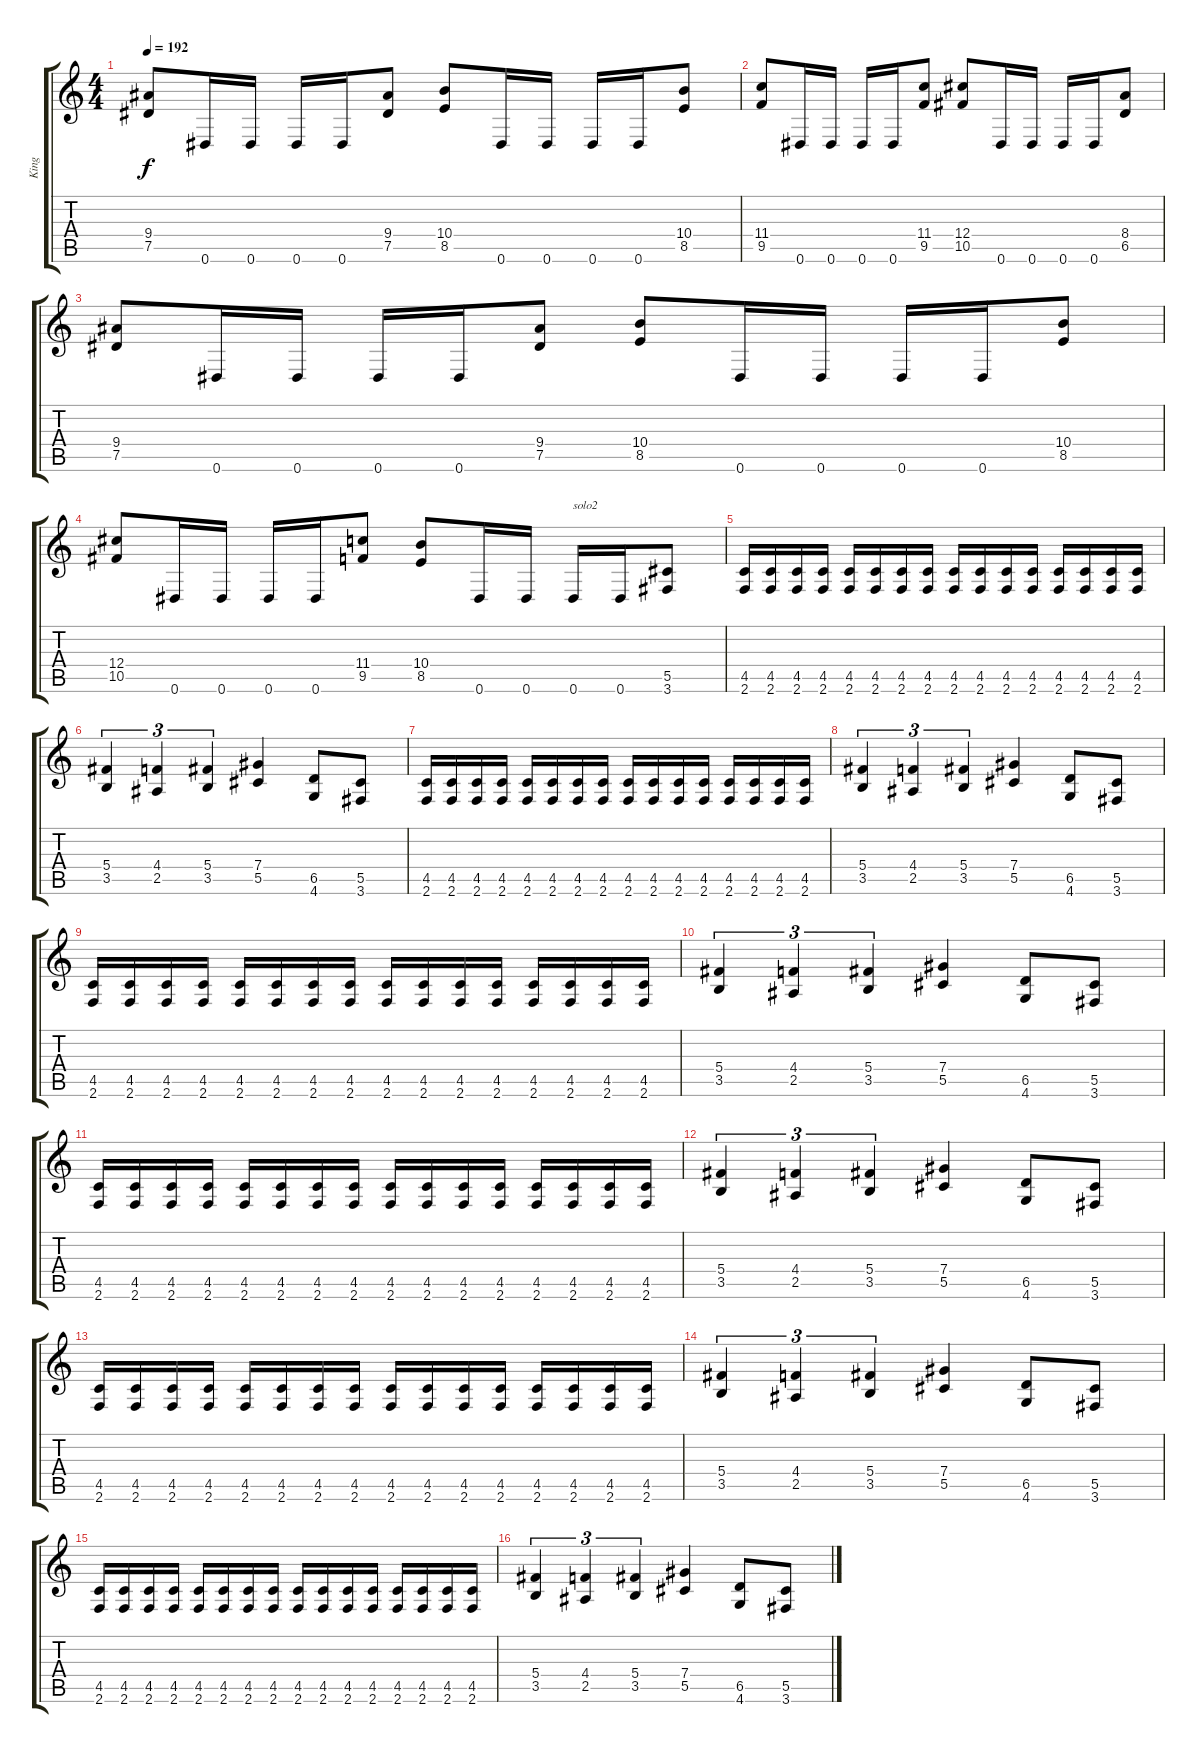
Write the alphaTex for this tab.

\track ("King" "King") {instrument distortionguitar}
\staff {score tabs}
\tuning (Eb4 Bb3 Gb3 Db3 Ab2 Eb2) {hide}
\ts (4 4)
\tempo 192
\clef g2
\ks c
(9.4 7.5).8{dy f} 0.6.16 0.6.16 0.6.16 0.6.16 (9.4 7.5).8 (10.4 8.5).8 0.6.16 0.6.16 0.6.16 0.6.16 (10.4 8.5).8 |
(11.4 9.5).8 0.6.16 0.6.16 0.6.16 0.6.16 (11.4 9.5).8 (12.4 10.5).8 0.6.16 0.6.16 0.6.16 0.6.16 (8.4 6.5).8 |
(9.4 7.5).8 0.6.16 0.6.16 0.6.16 0.6.16 (9.4 7.5).8 (10.4 8.5).8 0.6.16 0.6.16 0.6.16 0.6.16 (10.4 8.5).8 |
(12.4 10.5).8 0.6.16 0.6.16 0.6.16 0.6.16 (11.4 9.5).8 (10.4 8.5).8 0.6.16 0.6.16 0.6.16{txt "solo2"} 0.6.16 (5.5 3.6).8 |
(4.5 2.6).16 (4.5 2.6).16 (4.5 2.6).16 (4.5 2.6).16 (4.5 2.6).16 (4.5 2.6).16 (4.5 2.6).16 (4.5 2.6).16 (4.5 2.6).16 (4.5 2.6).16 (4.5 2.6).16 (4.5 2.6).16 (4.5 2.6).16 (4.5 2.6).16 (4.5 2.6).16 (4.5 2.6).16 |
(5.4 3.5).4{tu (3 2)} (4.4 2.5).4{tu (3 2)} (5.4 3.5).4{tu (3 2)} (7.4 5.5).4 (6.5 4.6).8 (5.5 3.6).8 |
(4.5 2.6).16 (4.5 2.6).16 (4.5 2.6).16 (4.5 2.6).16 (4.5 2.6).16 (4.5 2.6).16 (4.5 2.6).16 (4.5 2.6).16 (4.5 2.6).16 (4.5 2.6).16 (4.5 2.6).16 (4.5 2.6).16 (4.5 2.6).16 (4.5 2.6).16 (4.5 2.6).16 (4.5 2.6).16 |
(5.4 3.5).4{tu (3 2)} (4.4 2.5).4{tu (3 2)} (5.4 3.5).4{tu (3 2)} (7.4 5.5).4 (6.5 4.6).8 (5.5 3.6).8 |
(4.5 2.6).16 (4.5 2.6).16 (4.5 2.6).16 (4.5 2.6).16 (4.5 2.6).16 (4.5 2.6).16 (4.5 2.6).16 (4.5 2.6).16 (4.5 2.6).16 (4.5 2.6).16 (4.5 2.6).16 (4.5 2.6).16 (4.5 2.6).16 (4.5 2.6).16 (4.5 2.6).16 (4.5 2.6).16 |
(5.4 3.5).4{tu (3 2)} (4.4 2.5).4{tu (3 2)} (5.4 3.5).4{tu (3 2)} (7.4 5.5).4 (6.5 4.6).8 (5.5 3.6).8 |
(4.5 2.6).16 (4.5 2.6).16 (4.5 2.6).16 (4.5 2.6).16 (4.5 2.6).16 (4.5 2.6).16 (4.5 2.6).16 (4.5 2.6).16 (4.5 2.6).16 (4.5 2.6).16 (4.5 2.6).16 (4.5 2.6).16 (4.5 2.6).16 (4.5 2.6).16 (4.5 2.6).16 (4.5 2.6).16 |
(5.4 3.5).4{tu (3 2)} (4.4 2.5).4{tu (3 2)} (5.4 3.5).4{tu (3 2)} (7.4 5.5).4 (6.5 4.6).8 (5.5 3.6).8 |
(4.5 2.6).16 (4.5 2.6).16 (4.5 2.6).16 (4.5 2.6).16 (4.5 2.6).16 (4.5 2.6).16 (4.5 2.6).16 (4.5 2.6).16 (4.5 2.6).16 (4.5 2.6).16 (4.5 2.6).16 (4.5 2.6).16 (4.5 2.6).16 (4.5 2.6).16 (4.5 2.6).16 (4.5 2.6).16 |
(5.4 3.5).4{tu (3 2)} (4.4 2.5).4{tu (3 2)} (5.4 3.5).4{tu (3 2)} (7.4 5.5).4 (6.5 4.6).8 (5.5 3.6).8 |
(4.5 2.6).16 (4.5 2.6).16 (4.5 2.6).16 (4.5 2.6).16 (4.5 2.6).16 (4.5 2.6).16 (4.5 2.6).16 (4.5 2.6).16 (4.5 2.6).16 (4.5 2.6).16 (4.5 2.6).16 (4.5 2.6).16 (4.5 2.6).16 (4.5 2.6).16 (4.5 2.6).16 (4.5 2.6).16 |
(5.4 3.5).4{tu (3 2)} (4.4 2.5).4{tu (3 2)} (5.4 3.5).4{tu (3 2)} (7.4 5.5).4 (6.5 4.6).8 (5.5 3.6).8
